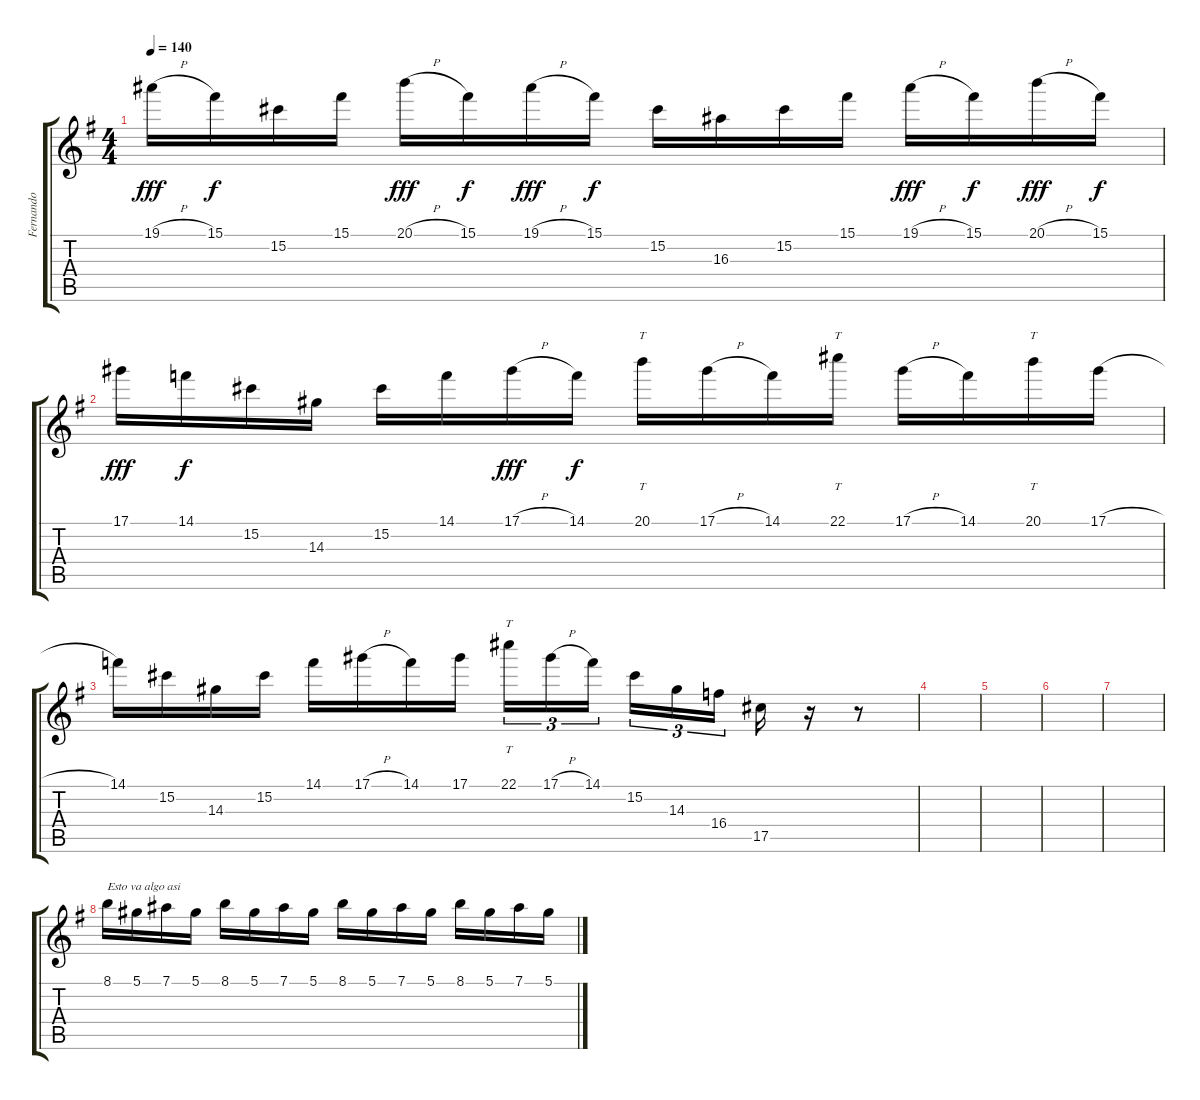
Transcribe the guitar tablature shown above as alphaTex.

\track ("Fernando" "Fernando") {instrument distortionguitar}
\staff {score tabs}
\tuning (Eb4 Bb3 Gb3 Db3 Ab2 Eb2) {hide}
\ts (4 4)
\tempo 140
\clef g2
\ks g
19.1{h}.16{dy fff} 15.1.16{dy f} 15.2.16 15.1.16 20.1{h}.16{dy fff} 15.1.16{dy f} 19.1{h}.16{dy fff} 15.1.16{dy f} 15.2.16 16.3.16 15.2.16 15.1.16 19.1{h}.16{dy fff} 15.1.16{dy f} 20.1{h}.16{dy fff} 15.1.16{dy f} |
17.1.16{dy fff} 14.1.16{dy f} 15.2.16 14.3.16 15.2.16 14.1.16 17.1{h}.16{dy fff} 14.1.16{dy f} 20.1.16{tt} 17.1{h}.16 14.1.16 22.1.16{tt} 17.1{h}.16 14.1.16 20.1.16{tt} 17.1{h}.16 |
14.1.16 15.2.16 14.3.16 15.2.16 14.1.16 17.1{h}.16 14.1.16 17.1.16 22.1.16{tt tu (3 2)} 17.1{h}.16{tu (3 2)} 14.1.16{tu (3 2) beam splitsecondary} 15.2.16{tu (3 2)} 14.3.16{tu (3 2)} 16.4.16{tu (3 2)} 17.5.16 r.16 r.8 |
|
|
|
|
8.1.16{txt "Esto va algo asi"} 5.1.16 7.1.16 5.1.16 8.1.16 5.1.16 7.1.16 5.1.16 8.1.16 5.1.16 7.1.16 5.1.16 8.1.16 5.1.16 7.1.16 5.1.16
